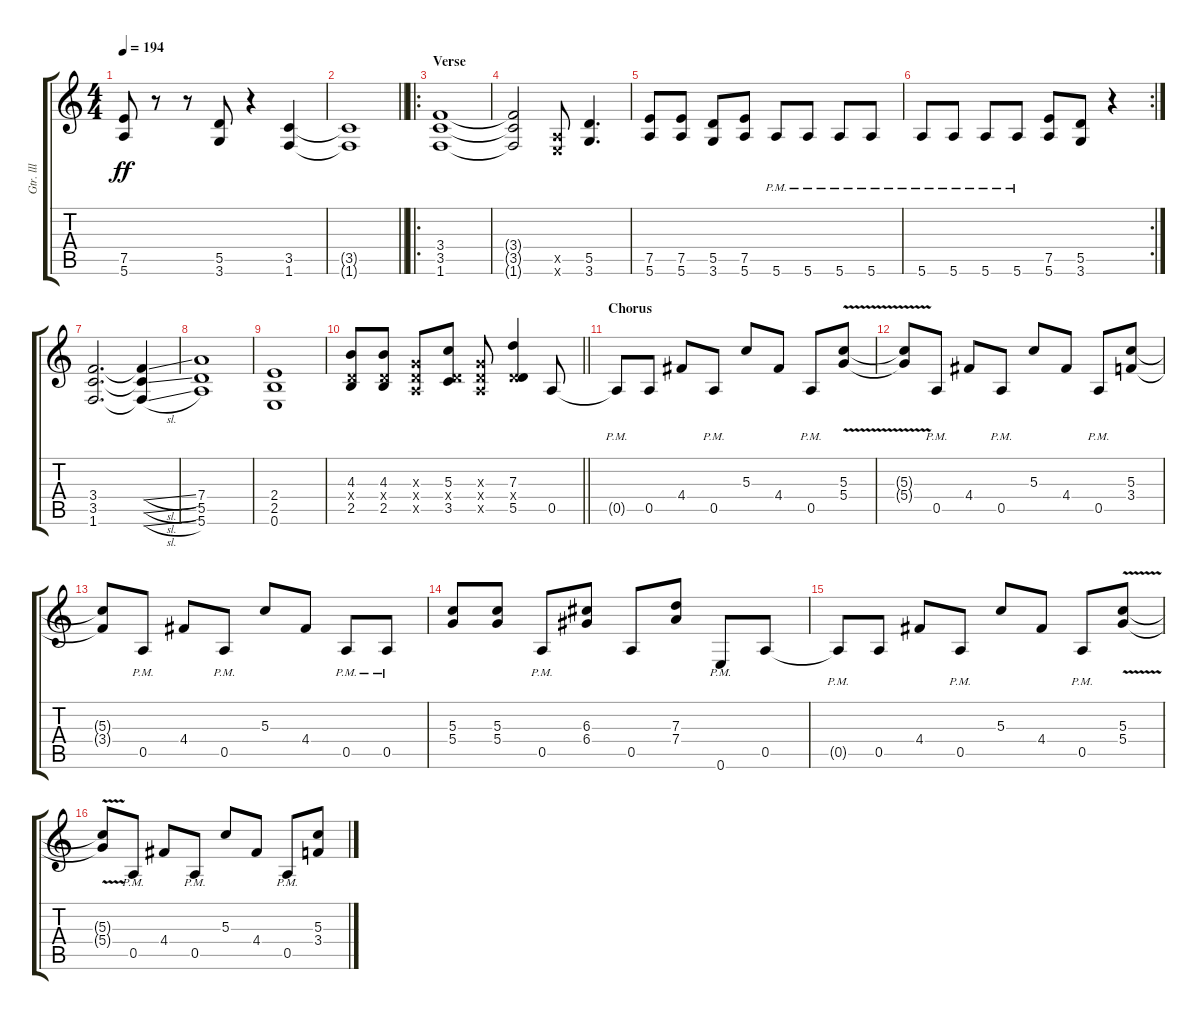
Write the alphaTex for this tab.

\track ("Gtr. lll" "Gtr. lll") {instrument distortionguitar}
\staff {score tabs}
\tuning (E4 B3 G3 D3 A2 E2) {hide}
\ts (4 4)
\tempo 194
\clef g2
\ks c
(7.5 5.6).8{dy ff} r.8 r.8 (5.5 3.6).8 r.4 (3.5 1.6).4 |
\barLineRight lightlight
(3.5{t} 1.6{t}).1 |
\ro
\section ("" "Verse")
(3.4 3.5 1.6).1{volume 8} |
(3.4{t} 3.5{t} 1.6{t}).2 (0.5{x} 0.6{x}).8 (5.5 3.6).4{d} |
(7.5 5.6).8 (7.5 5.6).8 (5.5 3.6).8 (7.5 5.6).8 5.6{pm}.8 5.6{pm}.8 5.6{pm}.8 5.6{pm}.8 |
\rc 2
5.6{pm}.8 5.6{pm}.8 5.6{pm}.8 5.6{pm}.8 (7.5 5.6).8 (5.5 3.6).8 r.4 |
(3.4 3.5 1.6).2{d} (3.4{sl t} 3.5{sl t} 1.6{sl t}).4 |
(7.4 5.5 5.6).1 |
(2.4 2.5 0.6).1 |
\barLineRight lightlight
(4.3 0.4{x} 2.5).8 (4.3 0.4{x} 2.5).8 (0.3{x} 0.4{x} 0.5{x}).8 (5.3 0.4{x} 3.5).8 (0.3{x} 0.4{x} 0.5{x}).8 (7.3 0.4{x} 5.5).4 0.5.8 |
\section ("" "Chorus")
0.5{pm t}.8 0.5.8 4.4.8 0.5{pm}.8 5.3.8 4.4.8 0.5{pm}.8 (5.3{v} 5.4).8 |
(5.3{t} 5.4{t}).8 0.5{pm}.8 4.4.8 0.5{pm}.8 5.3.8 4.4.8 0.5{pm}.8 (5.3 3.4).8 |
(5.3{t} 3.4{t}).8 0.5{pm}.8 4.4.8 0.5{pm}.8 5.3.8 4.4.8 0.5{pm}.8 0.5{pm}.8 |
(5.3 5.4).8 (5.3 5.4).8 0.5{pm}.8 (6.3 6.4).8 0.5.8 (7.3 7.4).8 0.6{pm}.8 0.5.8 |
0.5{pm t}.8 0.5.8 4.4.8 0.5{pm}.8 5.3.8 4.4.8 0.5{pm}.8 (5.3{v} 5.4).8 |
(5.3{t} 5.4{t}).8 0.5{pm}.8 4.4.8 0.5{pm}.8 5.3.8 4.4.8 0.5{pm}.8 (5.3 3.4).8
